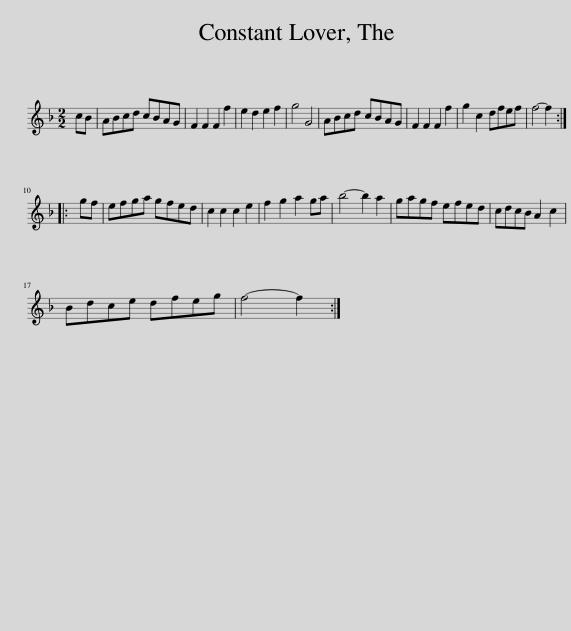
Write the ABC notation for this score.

X:1
L:1/8
M:2/2
I:linebreak $
K:F
V:1 treble
V:1
 cB | ABcd cBAG | F2 F2 F2 f2 | e2 d2 e2 f2 | g4 G4 | %5
 ABcd cBAG | F2 F2 F2 f2 | g2 c2 dfef | f4- f2 ::$ gf | %10
 efga gfed | c2 c2 c2 e2 | f2 g2 a2 ga | b4- b2 a2 | gagf efed | %15
 cdcB A2 c2 |$ Bdce dfeg | f4- f2 :| %18
